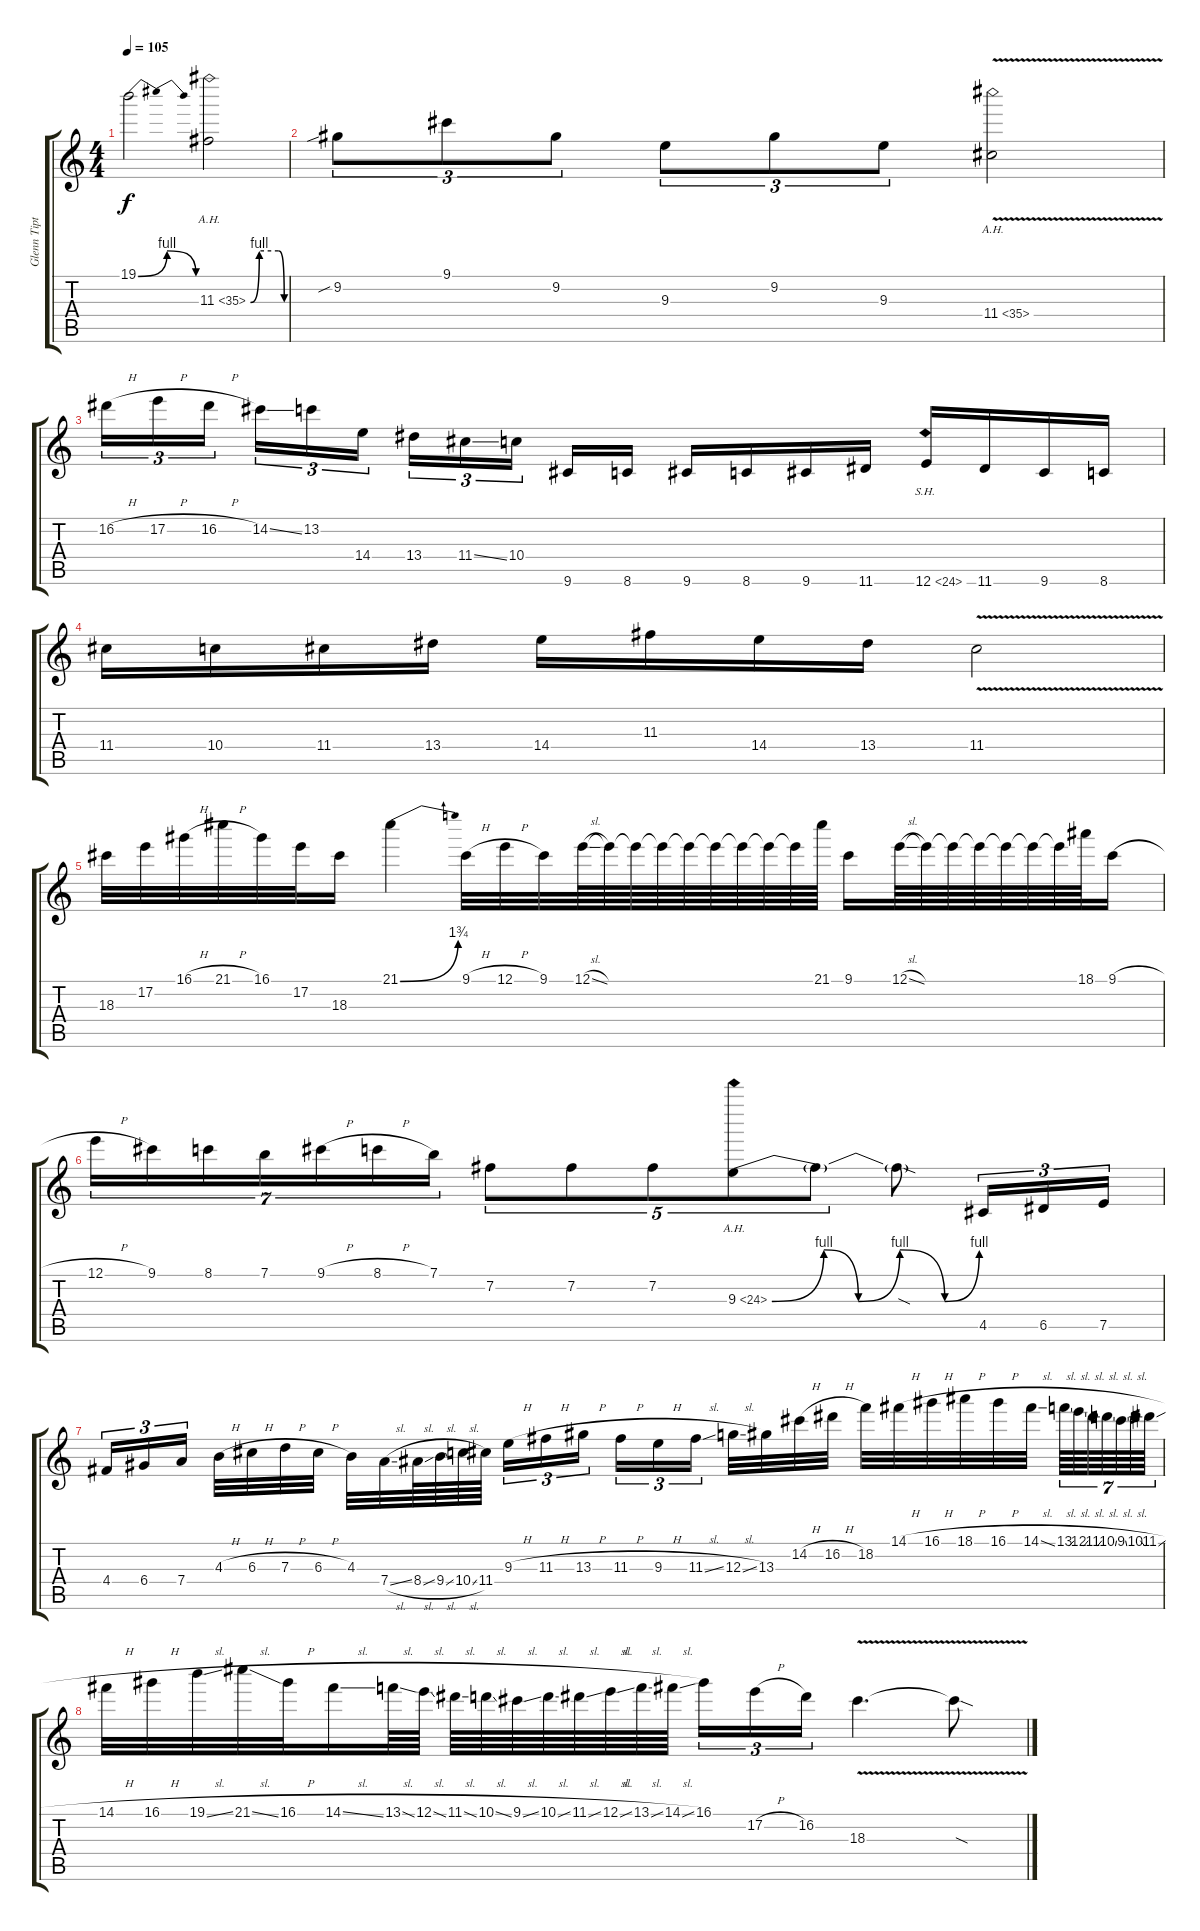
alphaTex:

\track ("Glenn Tipton" "Glenn Tipt") {instrument distortionguitar}
\staff {score tabs}
\tuning (E4 B3 G3 D3 A2 E2) {hide}
\ts (4 4)
\tempo 105
\clef g2
\ks c
19.1{be (bendrelease 0 0 10 4 52 4 60 0)}.2{dy f} 11.3{be (custom 0 0 15 4 48 4 58 0 60 0) ah 24}.2 |
9.2{sib}.8{tu (3 2)} 9.1.8{tu (3 2)} 9.2.8{tu (3 2)} 9.3.8{tu (3 2)} 9.2.8{tu (3 2)} 9.3.8{tu (3 2)} 11.4{ah 24 v}.2 |
16.2{h}.16{tu (3 2)} 17.2{h}.16{tu (3 2)} 16.2{h}.16{tu (3 2) beam splitsecondary} 14.2{ss}.16{tu (3 2)} 13.2.16{tu (3 2)} 14.4.16{tu (3 2)} 13.4.16{tu (3 2)} 11.4{ss}.16{tu (3 2)} 10.4.16{tu (3 2) beam splitsecondary} 9.6.16 8.6.16 9.6.16 8.6.16 9.6.16 11.6.16 12.6{sh 12}.16 11.6.16 9.6.16 8.6.16 |
11.4.16 10.4.16 11.4.16 13.4.16 14.4.16 11.3.16 14.4.16 13.4.16 11.4{v}.2 |
18.3.32 17.2.32 16.1{h}.32 21.1{h}.32 16.1.32 17.2.32 18.3.16 21.1{be (bend 0 0 60 7)}.4 9.1{h}.32 12.1{h}.32 9.1.32 12.1{sl}.64 12.1{t}.64 12.1{t}.64 12.1{t}.64 12.1{t}.64 12.1{t}.64 12.1{t}.64 12.1{t}.64 12.1{t}.64 21.1.64 9.1.16 12.1{sl}.64 12.1{t}.64 12.1{t}.64 12.1{t}.64 12.1{t}.64 12.1{t}.64 12.1{t}.64 18.1.64 9.1{h}.16 |
12.1{h}.16{tu (7 4)} 9.1.16{tu (7 4)} 8.1.16{tu (7 4)} 7.1.16{tu (7 4)} 9.1{h}.16{tu (7 4)} 8.1{h}.16{tu (7 4)} 7.1.16{tu (7 4)} 7.2.8{tu (5 4)} 7.2.8{tu (5 4)} 7.2.8{tu (5 4)} 9.3{be (custom 0 0 15 4 25 0 37 4 50 0 60 4) ah 15}.8{tu (5 4)} 9.3{t}.8{tu (5 4)} 9.3{sod t}.8 4.5.16{tu (3 2)} 6.5.16{tu (3 2)} 7.5.16{tu (3 2)} |
4.4.16{tu (3 2)} 6.4.16{tu (3 2)} 7.4.16{tu (3 2) beam splitsecondary} 4.3{h}.32 6.3{h}.32 7.3{h}.32 6.3{h}.32 4.3.32 7.4{sl}.32 8.4{sl}.64 9.4{sl}.64 10.4{sl}.64 11.4.64{beam splitsecondary} 9.3{h}.16{tu (3 2)} 11.3{h}.16{tu (3 2)} 13.3{h}.16{tu (3 2)} 11.3{h}.16{tu (3 2)} 9.3{h}.16{tu (3 2)} 11.3{sl}.16{tu (3 2) beam splitsecondary} 12.3{sl}.32 13.3.32 14.2{h}.32 16.2{h}.32 18.2.32 14.1{h}.32 16.1{h}.32 18.1{h}.32 16.1{h}.32 14.1{sl}.32{beam splitsecondary} 13.1{sl}.64{tu (7 4)} 12.1{sl}.64{tu (7 4)} 11.1{sl}.64{tu (7 4)} 10.1{sl}.64{tu (7 4)} 9.1{sl}.64{tu (7 4)} 10.1{sl}.64{tu (7 4)} 11.1{sl}.64{tu (7 4)} |
14.1{h}.32 16.1{h}.32 19.1{sl}.32 21.1{sl}.32 16.1{h}.32 14.1{sl}.16 13.1{sl}.64 12.1{sl}.64 11.1{sl}.64 10.1{sl}.64 9.1{sl}.64 10.1{sl}.64 11.1{sl}.64 12.1{sl}.64 13.1{sl}.64 14.1{sl}.64{beam splitsecondary} 16.1.16{tu (3 2)} 17.2{h}.16{tu (3 2)} 16.2.16{tu (3 2)} 18.3{v}.4{d} 18.3{sod t}.8
